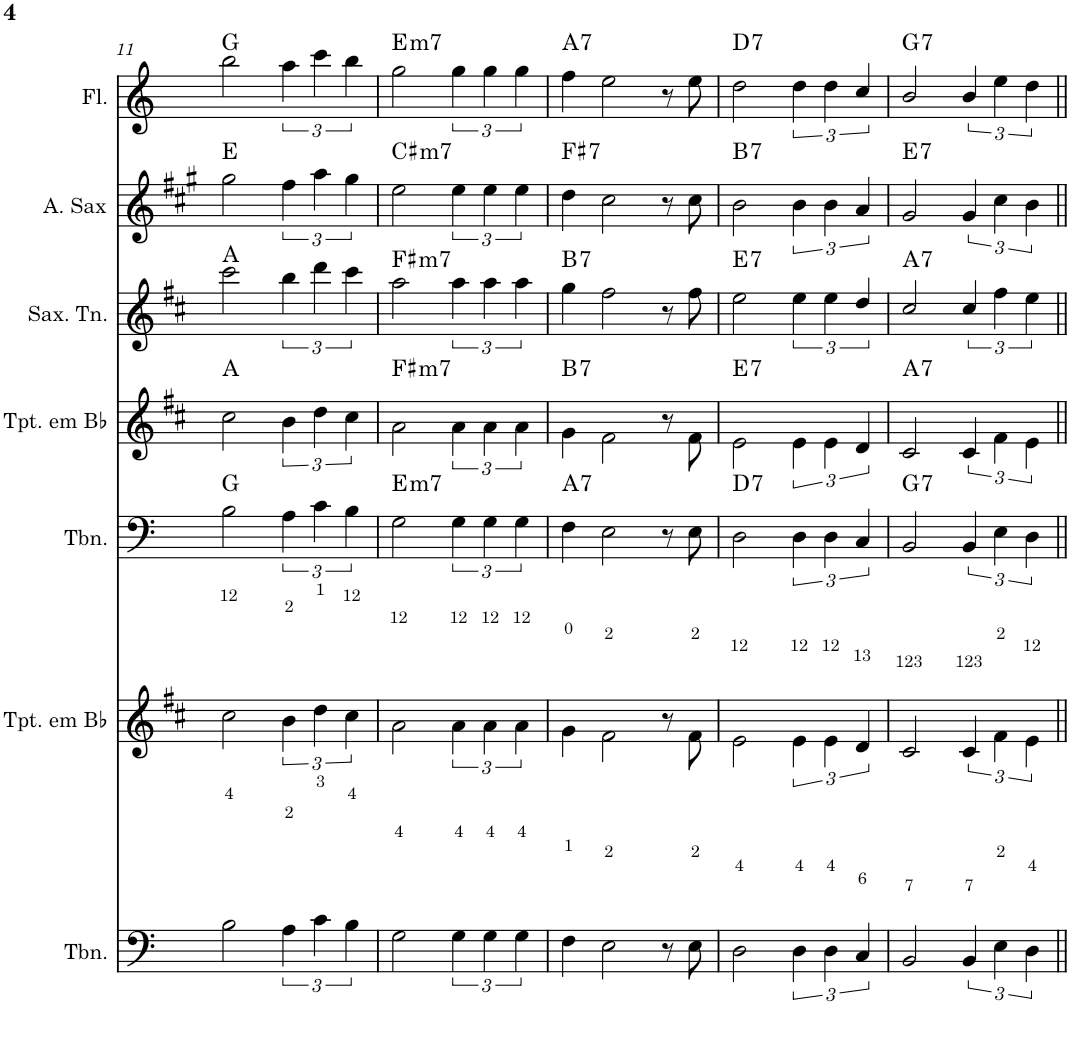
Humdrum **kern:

**kern	**kern	**kern	**harte	**kern	**harte	**kern	**harte	**kern	**harte	**kern	**harte
*part7	*part6	*part5	*part5	*part4	*part4	*part3	*part3	*part2	*part2	*part1	*part1
*staff7	*staff6	*staff5	*	*staff4	*	*staff3	*	*staff2	*	*staff1	*
*I"Trombone	*I"Trompete em Bb	*I"Trombone	*	*I"Trompete em Bb	*	*I"Saxofone Tenor	*	*I"Saxofone Alto	*	*I"Flauta Transversal	*
*I'Tbn.	*I'Tpt. em Bb	*I'Tbn.	*	*I'Tpt. em Bb	*	*I'Sax. Tn.	*	*	*	*I'Fl.	*
!!LO:PB:g=z
*clefF4	*clefG2	*clefF4	*	*clefG2	*	*clefG2	*	*clefG2	*	*clefG2	*
*	*Trd1c2	*	*	*Trd1c2	*	*Trd8c14	*	*Trd5c9	*	*	*
*k[]	*k[f#c#]	*k[]	*	*k[f#c#]	*	*k[f#c#]	*	*k[f#c#g#]	*	*k[]	*
*M4/4	*M4/4	*M4/4	*	*M4/4	*	*M4/4	*	*M4/4	*	*M4/4	*
=11	=11	=11	=11	=11	=11	=11	=11	=11	=11	=11	=11
2B\	2cc#\	2B\	G:maj	2cc#\	A:maj	2ccc#\	A:maj	2gg#\	E:maj	2bb\	G:maj
6A\	6b\	6A\	.	6b\	.	6bb\	.	6ff#\	.	6aa\	.
6c\	6dd\	6c\	.	6dd\	.	6ddd\	.	6aa\	.	6ccc\	.
6B\	6cc#\	6B\	.	6cc#\	.	6ccc#\	.	6gg#\	.	6bb\	.
=12	=12	=12	=12	=12	=12	=12	=12	=12	=12	=12	=12
!	!	!	!LO:H:kt=m7	!	!LO:H:kt=m7	!	!LO:H:kt=m7	!	!LO:H:kt=m7	!	!LO:H:kt=m7
2G\	2a\	2G\	E:min7	2a\	F#:min7	2aa\	F#:min7	2ee\	C#:min7	2gg\	E:min7
6G\	6a\	6G\	.	6a\	.	6aa\	.	6ee\	.	6gg\	.
6G\	6a\	6G\	.	6a\	.	6aa\	.	6ee\	.	6gg\	.
6G\	6a\	6G\	.	6a\	.	6aa\	.	6ee\	.	6gg\	.
=13	=13	=13	=13	=13	=13	=13	=13	=13	=13	=13	=13
!	!	!	!LO:H:kt=7	!	!LO:H:kt=7	!	!LO:H:kt=7	!	!LO:H:kt=7	!	!LO:H:kt=7
4F\	4g\	4F\	A:7	4g\	B:7	4gg\	B:7	4dd\	F#:7	4ff\	A:7
2E\	2f#\	2E\	.	2f#\	.	2ff#\	.	2cc#\	.	2ee\	.
8r	8r	8r	.	8r	.	8r	.	8r	.	8r	.
8E\	8f#\	8E\	.	8f#\	.	8ff#\	.	8cc#\	.	8ee\	.
=14	=14	=14	=14	=14	=14	=14	=14	=14	=14	=14	=14
!	!	!	!LO:H:kt=7	!	!LO:H:kt=7	!	!LO:H:kt=7	!	!LO:H:kt=7	!	!LO:H:kt=7
2D\	2e\	2D\	D:7	2e\	E:7	2ee\	E:7	2b\	B:7	2dd\	D:7
6D\	6e\	6D\	.	6e\	.	6ee\	.	6b\	.	6dd\	.
6D\	6e\	6D\	.	6e\	.	6ee\	.	6b\	.	6dd\	.
6C/	6d/	6C/	.	6d/	.	6dd/	.	6a/	.	6cc/	.
=15	=15	=15	=15	=15	=15	=15	=15	=15	=15	=15	=15
!	!	!	!LO:H:kt=7	!	!LO:H:kt=7	!	!LO:H:kt=7	!	!LO:H:kt=7	!	!LO:H:kt=7
2BB/	2c#/	2BB/	G:7	2c#/	A:7	2cc#/	A:7	2g#/	E:7	2b/	G:7
6BB/	6c#/	6BB/	.	6c#/	.	6cc#/	.	6g#/	.	6b/	.
6E\	6f#\	6E\	.	6f#\	.	6ff#\	.	6cc#\	.	6ee\	.
6D\	6e\	6D\	.	6e\	.	6ee\	.	6b\	.	6dd\	.
=||	=||	=||	=||	=||	=||	=||	=||	=||	=||	=||	=||
*-	*-	*-	*-	*-	*-	*-	*-	*-	*-	*-	*-
